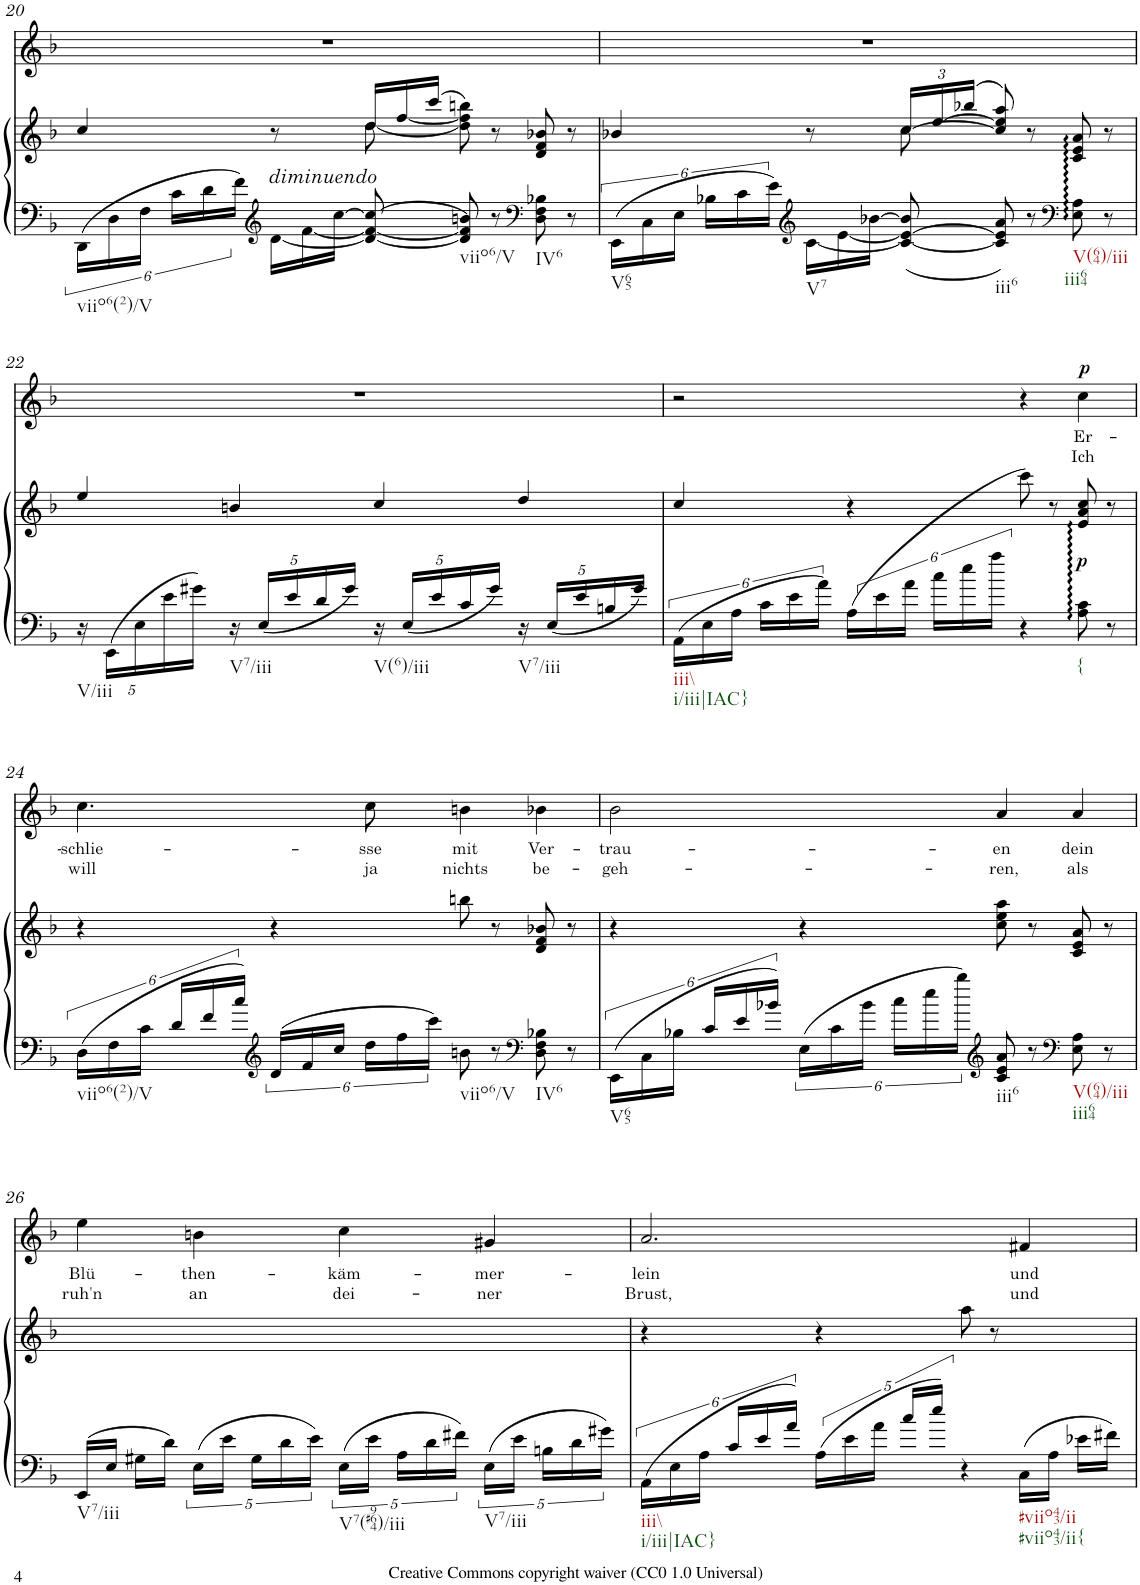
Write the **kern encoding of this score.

**kern	**kern	**dynam	**kern	**text	**text	**dynam
*part2	*part2	*part2	*part1	*part1	*part1	*part1
*staff3	*staff2	*staff2/3	*staff1	*staff1	*staff1	*staff1
*I"Piano	*	*	*I"Voice	*	*	*
*I'Pno	*	*	*	*	*	*
!!LO:PB:g=z
*clefF4	*clefG2	*	*clefG2	*	*	*
*k[b-]	*k[b-]	*	*k[b-]	*	*	*
*M4/4	*M4/4	*	*M4/4	*	*	*
*met(c)	*met(c)	*	*met(c)	*	*	*
=20	=20	=20	=20	=20	=20	=20
*	*^	*	*	*	*	*
!LO:TX:b:t=viio6(2)/V	!	!	!	!	!	!	!
24DD\LL	4cc/	4ryy	.	1r	.	.	.
24D\	.	.	.	.	.	.	.
24F\JJ	.	.	.	.	.	.	.
24c\LL	.	.	.	.	.	.	.
24d\	.	.	.	.	.	.	.
24f\JJ	.	.	.	.	.	.	.
*clefG2	*	*	*	*	*	*	*
!LO:TX:a:i:t=diminuendo	!	!	!	!	!	!	!
[<24d\LL	8r	8ryy	.	.	.	.	.
[<24f\	.	.	.	.	.	.	.
[24cc\JJ	.	.	.	.	.	.	.
8d/_ 8f/_ 8cc/]	[<24dd/LL	8dd\	.	.	.	.	.
.	[<24ff/	.	.	.	.	.	.
.	(24ccc/JJ	.	.	.	.	.	.
!LO:TX:b:t=viio6/V	!	!	!	!	!	!	!
8d/] 8f/] 8bn/	8dd\] 8ff\] 8bbn\)	2ryy	.	.	.	.	.
8r	8r	.	.	.	.	.	.
*clefF4	*	*	*	*	*	*	*
!LO:TX:b:t=IV6	!	!	!	!	!	!	!
8D\ 8F\ 8B-X\	8d/ 8f/ 8b-X/	.	.	.	.	.	.
8r	8r	.	.	.	.	.	.
=21	=21	=21	=21	=21	=21	=21	=21
!LO:TX:b:t=V65	!	!	!	!	!	!	!
24EE\LL	4b-X/	4.ryy	.	1r	.	.	.
24C\	.	.	.	.	.	.	.
24E\JJ	.	.	.	.	.	.	.
24B-X\LL	.	.	.	.	.	.	.
24c\	.	.	.	.	.	.	.
24e\JJ	.	.	.	.	.	.	.
*clefG2	*	*	*	*	*	*	*
!LO:TX:b:t=V7	!	!	!	!	!	!	!
[<24c\LL	8r	.	.	.	.	.	.
[<24e\	.	.	.	.	.	.	.
[24b-X\JJ	.	.	.	.	.	.	.
*	*Xbrackettup	*	*	*	*	*	*
8c/_ 8e/_ 8b-/]	[24cc/LL	8cc\	.	.	.	.	.
.	[24ee/	.	.	.	.	.	.
.	(>24bb-X/JJ	.	.	.	.	.	.
!LO:TX:b:t=iii6	!	!	!	!	!	!	!
8c/] 8e/] 8a/	8cc/] 8ee/] 8aa/)	2ryy	.	.	.	.	.
8r	8r	.	.	.	.	.	.
*clefF4	*	*	*	*	*	*	*
!LO:TX:b:t=V(64)/iii	!	!	!	!	!	!	!
!LO:TX:b:t=iii64	!	!	!	!	!	!	!
8E\ 8A\	8c/ 8e/ 8a/	.	.	.	.	.	.
8r	8r	.	.	.	.	.	.
*	*v	*v	*	*	*	*	*
!!LO:LB:g=z
=22	=22	=22	=22	=22	=22	=22
*Xbrackettup	*	*	*	*	*	*
!LO:TX:b:t=V/iii	!	!	!	!	!	!
20r	4ee/	.	1r	.	.	.
20EE\LL	.	.	.	.	.	.
20E\	.	.	.	.	.	.
20e\	.	.	.	.	.	.
20g#X\JJ	.	.	.	.	.	.
!LO:TX:b:t=V7/iii	!	!	!	!	!	!
20r	4bn/	.	.	.	.	.
20E/LL	.	.	.	.	.	.
20e/	.	.	.	.	.	.
20d/	.	.	.	.	.	.
20g#/JJ	.	.	.	.	.	.
!LO:TX:b:t=V(6)/iii	!	!	!	!	!	!
20r	4cc/	.	.	.	.	.
20E/LL	.	.	.	.	.	.
20e/	.	.	.	.	.	.
20c/	.	.	.	.	.	.
20g#/JJ	.	.	.	.	.	.
!LO:TX:b:t=V7/iii	!	!	!	!	!	!
20r	4dd/	.	.	.	.	.
20E/LL	.	.	.	.	.	.
20e/	.	.	.	.	.	.
20Bn/	.	.	.	.	.	.
20g#/JJ	.	.	.	.	.	.
=23	=23	=23	=23	=23	=23	=23
*brackettup	*	*	*	*	*	*
!LO:TX:b:t=iii\\	!	!	!	!	!	!
!LO:TX:b:t=i/iii|IAC}	!	!	!	!	!	!
24AA\LL	4cc/	.	2r	.	.	.
24E\	.	.	.	.	.	.
24A\JJ	.	.	.	.	.	.
24c\LL	.	.	.	.	.	.
24e\	.	.	.	.	.	.
24a\JJ	.	.	.	.	.	.
24A\LL	4r	.	.	.	.	.
24e\	.	.	.	.	.	.
24a\JJ	.	.	.	.	.	.
24cc\LL	.	.	.	.	.	.
24ee\	.	.	.	.	.	.
24aa\JJ	.	.	.	.	.	.
4r	(8ccc\	.	4r	.	.	.
.	8r	.	.	.	.	.
!LO:TX:b:t={	!	!	!	!	!	!
!	!	!LO:DY:b	!	!LO:LY:b	!LO:LY:b	!LO:DY:a
8A\ 8c\	8e/ 8a/ 8cc/	p	4cc\	Er-	Ich	p
8r	8r	.	.	.	.	.
!!LO:LB:g=z
=24	=24	=24	=24	=24	=24	=24
!LO:TX:b:t=viio6(2)/V	!	!	!	!	!	!
!	!	!	!	!LO:LY:b	!LO:LY:b	!
24D\LL	4r	.	4.cc\	-schlie-	will	.
24F\	.	.	.	.	.	.
24c\JJ	.	.	.	.	.	.
24d/LL	.	.	.	.	.	.
24f/	.	.	.	.	.	.
24cc/JJ	.	.	.	.	.	.
*clefG2	*	*	*	*	*	*
24d/LL	4r	.	.	.	.	.
24f/	.	.	.	.	.	.
24cc/JJ	.	.	.	.	.	.
!	!	!	!	!LO:LY:b	!LO:LY:b	!
24dd\LL	.	.	8cc\	-sse	ja	.
24ff\	.	.	.	.	.	.
24ccc\JJ	.	.	.	.	.	.
!LO:TX:b:t=viio6/V	!	!	!	!	!	!
!	!	!	!	!LO:LY:b	!LO:LY:b	!
8bn\	8bbn\	.	4bn\	mit	nichts	.
8r	8r	.	.	.	.	.
*clefF4	*	*	*	*	*	*
!LO:TX:b:t=IV6	!	!	!	!	!	!
!	!	!	!	!LO:LY:b	!LO:LY:b	!
8D\ 8F\ 8B-X\	8d/ 8f/ 8b-X/	.	4b-X\	Ver-	be-	.
8r	8r	.	.	.	.	.
=25	=25	=25	=25	=25	=25	=25
!LO:TX:b:t=V65	!	!	!	!	!	!
!	!	!	!	!LO:LY:b	!LO:LY:b	!
24EE\LL	4r	.	2b-\	-trau-	-geh-	.
24C\	.	.	.	.	.	.
24B-X\JJ	.	.	.	.	.	.
24c/LL	.	.	.	.	.	.
24e/	.	.	.	.	.	.
24b-X/JJ	.	.	.	.	.	.
24E\LL	4r	.	.	.	.	.
24c\	.	.	.	.	.	.
24b-\JJ	.	.	.	.	.	.
24cc\LL	.	.	.	.	.	.
24ee\	.	.	.	.	.	.
24bb-\JJ	.	.	.	.	.	.
*clefG2	*	*	*	*	*	*
!LO:TX:b:t=iii6	!	!	!	!	!	!
!	!	!	!	!LO:LY:b	!LO:LY:b	!
8c/ 8e/ 8a/	8cc\ 8ee\ 8aa\	.	4a/	-en	-ren,	.
8r	8r	.	.	.	.	.
*clefF4	*	*	*	*	*	*
!LO:TX:b:t=V(64)/iii	!	!	!	!	!	!
!LO:TX:b:t=iii64	!	!	!	!	!	!
!	!	!	!	!LO:LY:b	!LO:LY:b	!
8E\ 8A\	8c/ 8e/ 8a/	.	4a/	dein	als	.
8r	8r	.	.	.	.	.
!!LO:LB:g=z
=26	=26	=26	=26	=26	=26	=26
!LO:TX:b:t=V7/iii	!	!	!	!	!	!
!	!	!	!	!LO:LY:b	!LO:LY:b	!
16EE/LL	1ryy	.	4ee\	Blü-	ruh'n	.
16E/JJ	.	.	.	.	.	.
16G#X\LL	.	.	.	.	.	.
16d\JJ	.	.	.	.	.	.
!	!	!	!	!LO:LY:b	!LO:LY:b	!
20E\LL	.	.	4bn\	-then-	an	.
20e\JJ	.	.	.	.	.	.
20G#\LL	.	.	.	.	.	.
20d\	.	.	.	.	.	.
20e\JJ	.	.	.	.	.	.
!LO:TX:b:t=V7(#964)/iii	!	!	!	!	!	!
!	!	!	!	!LO:LY:b	!LO:LY:b	!
20E\LL	.	.	4cc\	-käm-	dei-	.
20e\JJ	.	.	.	.	.	.
20A\LL	.	.	.	.	.	.
20d\	.	.	.	.	.	.
20f#X\JJ	.	.	.	.	.	.
!LO:TX:b:t=V7/iii	!	!	!	!	!	!
!	!	!	!	!LO:LY:b	!LO:LY:b	!
20E\LL	.	.	4g#X/	-mer-	-ner	.
20e\JJ	.	.	.	.	.	.
20Bn\LL	.	.	.	.	.	.
20d\	.	.	.	.	.	.
20g#X\JJ	.	.	.	.	.	.
=27	=27	=27	=27	=27	=27	=27
!LO:TX:b:t=iii\\	!	!	!	!	!	!
!LO:TX:b:t=i/iii|IAC}	!	!	!	!	!	!
!	!	!	!	!LO:LY:b	!LO:LY:b	!
24AA\LL	4r	.	2.a/	-lein	Brust,	.
24E\	.	.	.	.	.	.
24A\JJ	.	.	.	.	.	.
24c/LL	.	.	.	.	.	.
24e/	.	.	.	.	.	.
24a/JJ	.	.	.	.	.	.
20A\LL	4r	.	.	.	.	.
20e\	.	.	.	.	.	.
20a\JJ	.	.	.	.	.	.
20cc/LL	.	.	.	.	.	.
20ee/JJ	.	.	.	.	.	.
4r	8aa\	.	.	.	.	.
.	8r	.	.	.	.	.
!LO:TX:b:t=#viio43/ii	!	!	!	!	!	!
!LO:TX:b:t=#viio43/ii{	!	!	!	!	!	!
!	!	!	!	!LO:LY:b	!LO:LY:b	!
16C\LL	4ryy	.	4f#X/	und	und	.
16A\JJ	.	.	.	.	.	.
16e-X\LL	.	.	.	.	.	.
16f#X\JJ	.	.	.	.	.	.
=	=	=	=	=	=	=
*-	*-	*-	*-	*-	*-	*-
